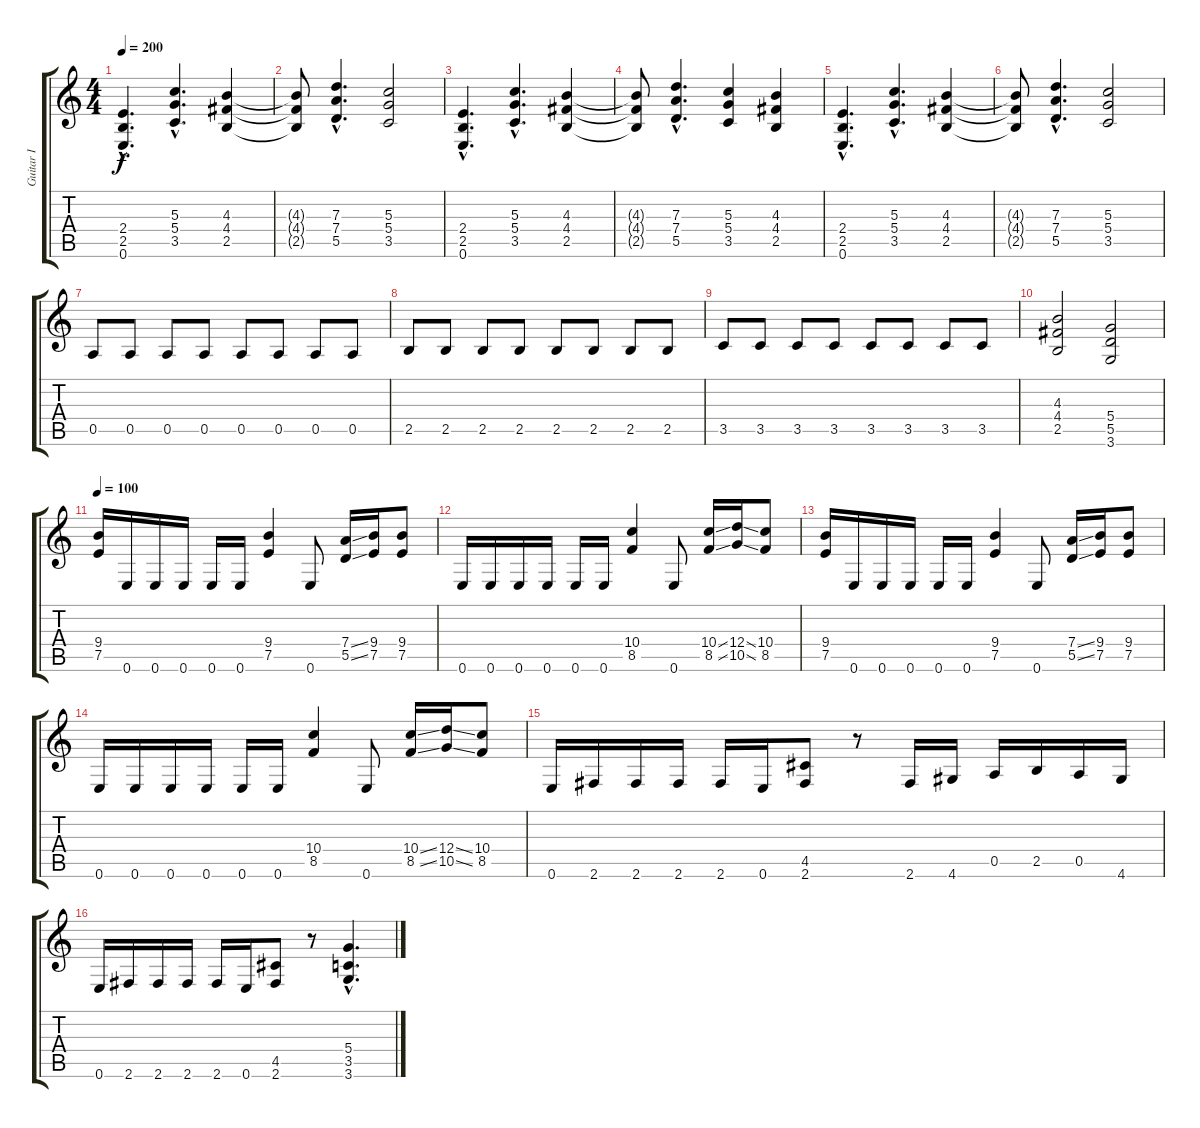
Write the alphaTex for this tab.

\track ("Guitar I" "Guitar I") {instrument distortionguitar}
\staff {score tabs}
\tuning (E4 B3 G3 D3 A2 E2) {hide}
\ts (4 4)
\tempo 200
\clef g2
\ks c
(2.4{hac} 2.5{hac} 0.6{hac}).4{d dy f} (5.3{hac} 5.4{hac} 3.5{hac}).4{d} (4.3 4.4 2.5).4 |
(4.3{t} 4.4{t} 2.5{t}).8 (7.3{hac} 7.4{hac} 5.5{hac}).4{d} (5.3 5.4 3.5).2 |
(2.4{hac} 2.5{hac} 0.6{hac}).4{d} (5.3{hac} 5.4{hac} 3.5{hac}).4{d} (4.3 4.4 2.5).4 |
(4.3{t} 4.4{t} 2.5{t}).8 (7.3{hac} 7.4{hac} 5.5{hac}).4{d} (5.3 5.4 3.5).4 (4.3 4.4 2.5).4 |
(2.4{hac} 2.5{hac} 0.6{hac}).4{d} (5.3{hac} 5.4{hac} 3.5{hac}).4{d} (4.3 4.4 2.5).4 |
(4.3{t} 4.4{t} 2.5{t}).8 (7.3{hac} 7.4{hac} 5.5{hac}).4{d} (5.3 5.4 3.5).2 |
0.5.8 0.5.8 0.5.8 0.5.8 0.5.8 0.5.8 0.5.8 0.5.8 |
2.5.8 2.5.8 2.5.8 2.5.8 2.5.8 2.5.8 2.5.8 2.5.8 |
3.5.8 3.5.8 3.5.8 3.5.8 3.5.8 3.5.8 3.5.8 3.5.8 |
(4.3 4.4 2.5).2 (5.4 5.5 3.6).2 |
\tempo 100
(9.4 7.5).16 0.6.16 0.6.16 0.6.16 0.6.16 0.6.16 (9.4 7.5).4 0.6.8 (7.4{ss} 5.5{ss}).16 (9.4 7.5).16 (9.4 7.5).8 |
0.6.16 0.6.16 0.6.16 0.6.16 0.6.16 0.6.16 (10.4 8.5).4 0.6.8 (10.4{ss} 8.5{ss}).16 (12.4{ss} 10.5{ss}).16 (10.4 8.5).8 |
(9.4 7.5).16 0.6.16 0.6.16 0.6.16 0.6.16 0.6.16 (9.4 7.5).4 0.6.8 (7.4{ss} 5.5{ss}).16 (9.4 7.5).16 (9.4 7.5).8 |
0.6.16 0.6.16 0.6.16 0.6.16 0.6.16 0.6.16 (10.4 8.5).4 0.6.8 (10.4{ss} 8.5{ss}).16 (12.4{ss} 10.5{ss}).16 (10.4 8.5).8 |
0.6.16 2.6.16 2.6.16 2.6.16 2.6.16 0.6.16 (4.5 2.6).8 r.8 2.6.16 4.6.16 0.5.16 2.5.16 0.5.16 4.6.16 |
0.6.16 2.6.16 2.6.16 2.6.16 2.6.16 0.6.16 (4.5 2.6).8 r.8 (5.4{hac} 3.5{hac} 3.6{hac}).4{d}
